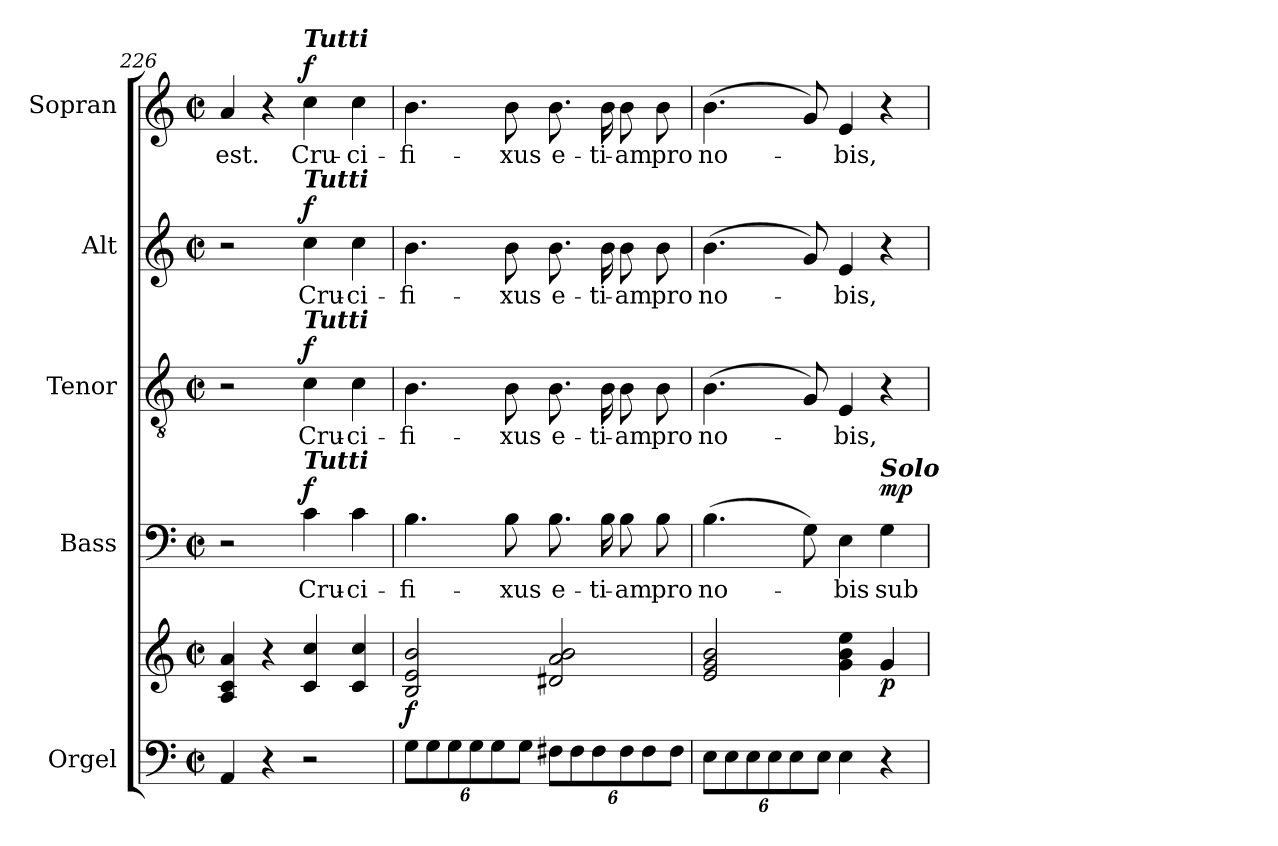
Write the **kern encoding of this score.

**kern	**kern	**dynam	**kern	**text	**dynam	**kern	**text	**dynam	**kern	**text	**dynam	**kern	**text	**dynam
*part5	*part5	*part5	*part4	*part4	*part4	*part3	*part3	*part3	*part2	*part2	*part2	*part1	*part1	*part1
*staff6	*staff5	*staff5/6	*staff4	*staff4	*staff4	*staff3	*staff3	*staff3	*staff2	*staff2	*staff2	*staff1	*staff1	*staff1
*I"Orgel	*	*	*I"Bass	*	*	*I"Tenor	*	*	*I"Alt	*	*	*I"Sopran	*	*
*I'Org.	*	*	*I'B.	*	*	*I'T.	*	*	*I'A.	*	*	*I'S.	*	*
*clefF4	*clefG2	*	*clefF4	*	*	*clefGv2	*	*	*clefG2	*	*	*clefG2	*	*
*k[]	*k[]	*	*k[]	*	*	*k[]	*	*	*k[]	*	*	*k[]	*	*
*C:	*C:	*	*C:	*	*	*C:	*	*	*C:	*	*	*C:	*	*
*M2/2	*M2/2	*	*M2/2	*	*	*M2/2	*	*	*M2/2	*	*	*M2/2	*	*
*met(c|)	*met(c|)	*	*met(c|)	*	*	*met(c|)	*	*	*met(c|)	*	*	*met(c|)	*	*
=226	=226	=226	=226	=226	=226	=226	=226	=226	=226	=226	=226	=226	=226	=226
!	!	!	!	!	!	!	!	!	!	!	!	!	!LO:LY:b	!
4AA/	4A/ 4c/ 4a/	.	2r	.	.	2r	.	.	2r	.	.	4a/	est.	.
4r	4r	.	.	.	.	.	.	.	.	.	.	4r	.	.
!	!	!	!	!	!	!	!	!	!	!	!	!LO:TX:a:Bi:t=Tutti	!	!
!	!	!	!	!	!	!	!	!	!LO:TX:a:Bi:t=Tutti	!	!	!	!	!
!	!	!	!	!	!	!LO:TX:a:Bi:t=Tutti	!	!	!	!	!	!	!	!
!	!	!	!LO:TX:a:Bi:t=Tutti	!	!	!	!	!	!	!	!	!	!	!
!	!	!	!	!LO:LY:b	!LO:DY:a	!	!LO:LY:b	!LO:DY:a	!	!LO:LY:b	!LO:DY:a	!	!LO:LY:b	!LO:DY:a
2r	4c/ 4cc/	.	4c\	Cru-	f	4c\	Cru-	f	4cc\	Cru-	f	4cc\	Cru-	f
!	!	!	!	!LO:LY:b	!	!	!LO:LY:b	!	!	!LO:LY:b	!	!	!LO:LY:b	!
.	4c/ 4cc/	.	4c\	-ci-	.	4c\	-ci-	.	4cc\	-ci-	.	4cc\	-ci-	.
=227	=227	=227	=227	=227	=227	=227	=227	=227	=227	=227	=227	=227	=227	=227
!	!	!LO:DY:b	!	!LO:LY:b	!	!	!LO:LY:b	!	!	!LO:LY:b	!	!	!LO:LY:b	!
12G\L	2B/ 2e/ 2b/	f	4.B\	-fi-	.	4.B\	-fi-	.	4.b\	-fi-	.	4.b\	-fi-	.
12G\	.	.	.	.	.	.	.	.	.	.	.	.	.	.
12G\	.	.	.	.	.	.	.	.	.	.	.	.	.	.
12G\	.	.	.	.	.	.	.	.	.	.	.	.	.	.
12G\	.	.	.	.	.	.	.	.	.	.	.	.	.	.
!	!	!	!	!LO:LY:b	!	!	!LO:LY:b	!	!	!LO:LY:b	!	!	!LO:LY:b	!
.	.	.	8B\	-xus	.	8B\	-xus	.	8b\	-xus	.	8b\	-xus	.
12G\J	.	.	.	.	.	.	.	.	.	.	.	.	.	.
!	!	!	!	!LO:LY:b	!	!	!LO:LY:b	!	!	!LO:LY:b	!	!	!LO:LY:b	!
12F#X\L	2d#X/ 2a/ 2b/	.	8.B\	e-	.	8.B\	e-	.	8.b\	e-	.	8.b\	e-	.
12F#\	.	.	.	.	.	.	.	.	.	.	.	.	.	.
12F#\	.	.	.	.	.	.	.	.	.	.	.	.	.	.
!	!	!	!	!LO:LY:b	!	!	!LO:LY:b	!	!	!LO:LY:b	!	!	!LO:LY:b	!
.	.	.	16B\	-ti-	.	16B\	-ti-	.	16b\	-ti-	.	16b\	-ti-	.
!	!	!	!	!LO:LY:b	!	!	!LO:LY:b	!	!	!LO:LY:b	!	!	!LO:LY:b	!
12F#\	.	.	8B\	-am	.	8B\	-am	.	8b\	-am	.	8b\	-am	.
12F#\	.	.	.	.	.	.	.	.	.	.	.	.	.	.
!	!	!	!	!LO:LY:b	!	!	!LO:LY:b	!	!	!LO:LY:b	!	!	!LO:LY:b	!
.	.	.	8B\	pro	.	8B\	pro	.	8b\	pro	.	8b\	pro	.
12F#\J	.	.	.	.	.	.	.	.	.	.	.	.	.	.
=228	=228	=228	=228	=228	=228	=228	=228	=228	=228	=228	=228	=228	=228	=228
!	!	!	!	!LO:LY:b	!	!	!LO:LY:b	!	!	!LO:LY:b	!	!	!LO:LY:b	!
12E\L	2e/ 2g/ 2b/	.	(>4.B\	no-	.	(>4.B\	no-	.	(>4.b\	no-	.	(>4.b\	no-	.
12E\	.	.	.	.	.	.	.	.	.	.	.	.	.	.
12E\	.	.	.	.	.	.	.	.	.	.	.	.	.	.
12E\	.	.	.	.	.	.	.	.	.	.	.	.	.	.
12E\	.	.	.	.	.	.	.	.	.	.	.	.	.	.
.	.	.	8G\)	.	.	8G/)	.	.	8g/)	.	.	8g/)	.	.
12E\J	.	.	.	.	.	.	.	.	.	.	.	.	.	.
!	!	!	!	!LO:LY:b	!	!	!LO:LY:b	!	!	!LO:LY:b	!	!	!LO:LY:b	!
4E\	4g\ 4b\ 4ee\	.	4E\	-bis	.	4E/	-bis,	.	4e/	-bis,	.	4e/	-bis,	.
!	!	!	!LO:TX:a:Bi:t=Solo	!	!	!	!	!	!	!	!	!	!	!
!	!	!LO:DY:b	!	!LO:LY:b	!LO:DY:a	!	!	!	!	!	!	!	!	!
4r	4g/	p	4G\	sub	mp	4r	.	.	4r	.	.	4r	.	.
=	=	=	=	=	=	=	=	=	=	=	=	=	=	=
*-	*-	*-	*-	*-	*-	*-	*-	*-	*-	*-	*-	*-	*-	*-
